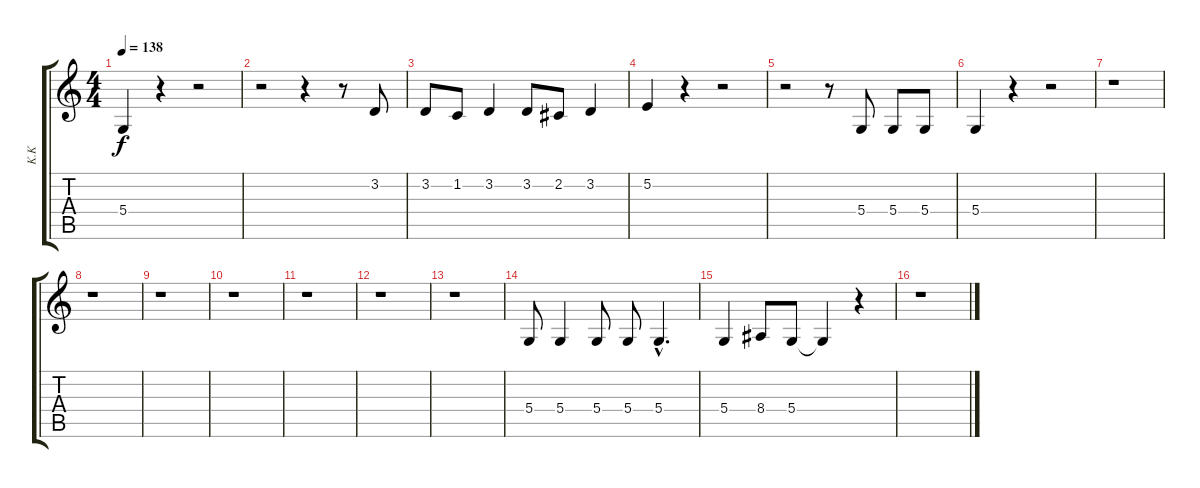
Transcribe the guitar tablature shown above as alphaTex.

\track ("K.K" "K.K") {instrument lead2sawtooth}
\staff {score tabs}
\tuning (E4 B3 G3 D3 A2 D2) {hide}
\ts (4 4)
\tempo 138
\clef g2
\ks c
5.4.4{dy f} r.4 r.2 |
r.2 r.4 r.8 3.2.8 |
3.2.8 1.2.8 3.2.4 3.2.8 2.2.8 3.2.4 |
5.2.4 r.4 r.2 |
r.2 r.8 5.4.8 5.4.8 5.4.8 |
5.4.4 r.4 r.2 |
r.1 |
r.1 |
r.1 |
r.1 |
r.1 |
r.1 |
r.1 |
5.4.8 5.4.4 5.4.8 5.4.8 5.4{hac}.4{d} |
5.4.4 8.4.8 5.4.8 5.4{t}.4 r.4 |
r.1
